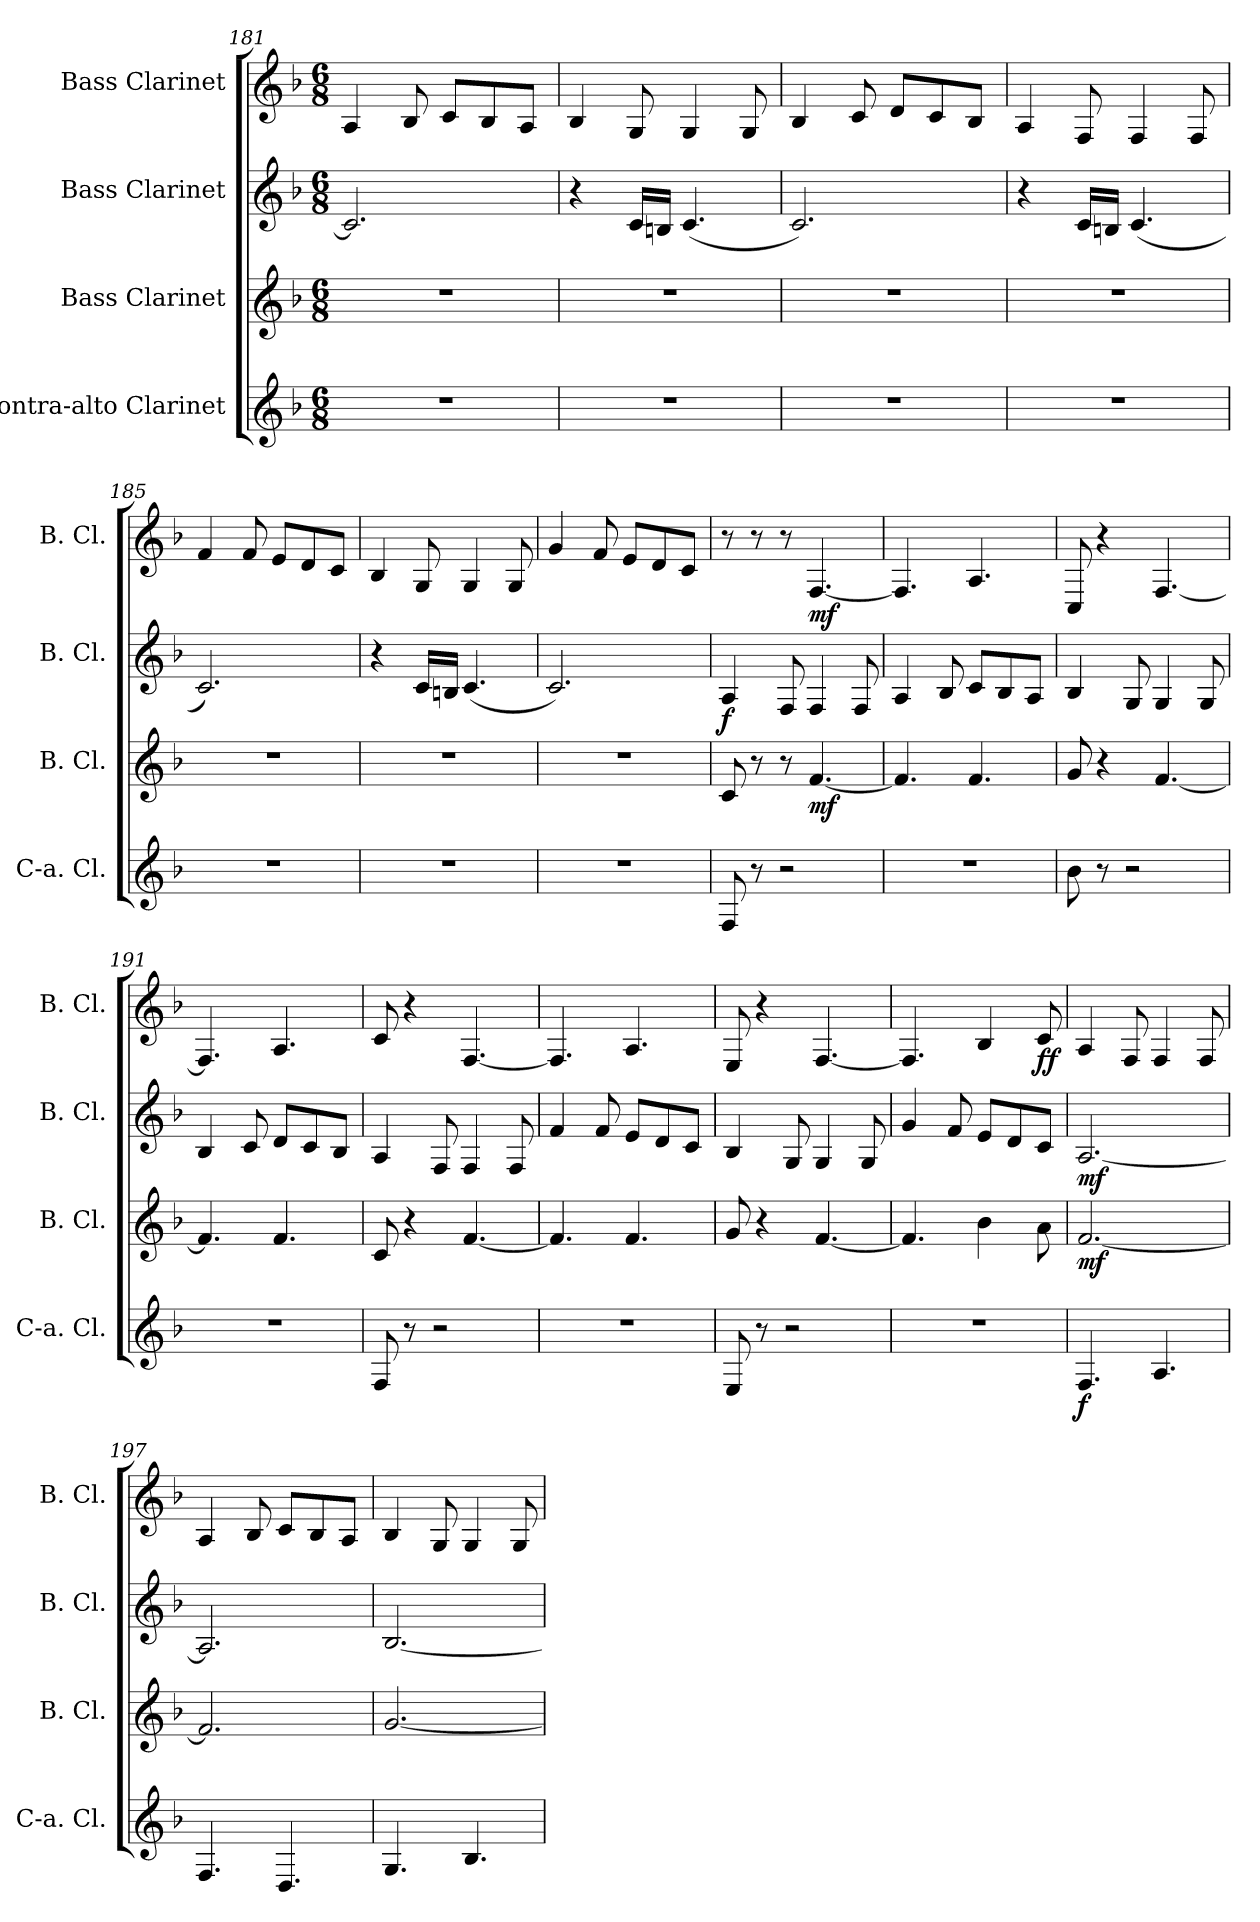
**kern	**dynam	**kern	**dynam	**kern	**dynam	**kern	**dynam
*part4	*part4	*part3	*part3	*part2	*part2	*part1	*part1
*staff4	*staff4	*staff3	*staff3	*staff2	*staff2	*staff1	*staff1
*I"Contra-alto Clarinet	*	*I"Bass Clarinet	*	*I"Bass Clarinet	*	*I"Bass Clarinet	*
*I'C-a. Cl.	*	*I'B. Cl.	*	*I'B. Cl.	*	*I'B. Cl.	*
!!LO:LB:g=z
*clefG2	*	*clefG2	*	*clefG2	*	*clefG2	*
*ITrd12c21	*	*ITrd8c14	*	*ITrd8c14	*	*ITrd8c14	*
*k[b-]	*	*k[b-]	*	*k[b-]	*	*k[b-]	*
*M6/8	*	*M6/8	*	*M6/8	*	*M6/8	*
=181	=181	=181	=181	=181	=181	=181	=181
2.r	.	2.r	.	2.C/]	.	4AA/	.
.	.	.	.	.	.	8BB-/	.
.	.	.	.	.	.	8C/L	.
.	.	.	.	.	.	8BB-/	.
.	.	.	.	.	.	8AA/J	.
=182	=182	=182	=182	=182	=182	=182	=182
2.r	.	2.r	.	4r	.	4BB-/	.
.	.	.	.	16C/LL	.	8GG/	.
.	.	.	.	16BBn/JJ	.	.	.
.	.	.	.	(4.C/	.	4GG/	.
.	.	.	.	.	.	8GG/	.
=183	=183	=183	=183	=183	=183	=183	=183
2.r	.	2.r	.	2.C/)	.	4BB-/	.
.	.	.	.	.	.	8C/	.
.	.	.	.	.	.	8D/L	.
.	.	.	.	.	.	8C/	.
.	.	.	.	.	.	8BB-/J	.
=184	=184	=184	=184	=184	=184	=184	=184
2.r	.	2.r	.	4r	.	4AA/	.
.	.	.	.	16C/LL	.	8FF/	.
.	.	.	.	16BBn/JJ	.	.	.
.	.	.	.	(4.C/	.	4FF/	.
.	.	.	.	.	.	8FF/	.
=185	=185	=185	=185	=185	=185	=185	=185
2.r	.	2.r	.	2.C/)	.	4F/	.
.	.	.	.	.	.	8F/	.
.	.	.	.	.	.	8E/L	.
.	.	.	.	.	.	8D/	.
.	.	.	.	.	.	8C/J	.
!!LO:LB:g=z
=186	=186	=186	=186	=186	=186	=186	=186
2.r	.	2.r	.	4r	.	4BB-/	.
.	.	.	.	16C/LL	.	8GG/	.
.	.	.	.	16BBn/JJ	.	.	.
.	.	.	.	(4.C/	.	4GG/	.
.	.	.	.	.	.	8GG/	.
=187	=187	=187	=187	=187	=187	=187	=187
2.r	.	2.r	.	2.C/)	.	4G/	.
.	.	.	.	.	.	8F/	.
.	.	.	.	.	.	8E/L	.
.	.	.	.	.	.	8D/	.
.	.	.	.	.	.	8C/J	.
=188	=188	=188	=188	=188	=188	=188	=188
!	!	!	!	!	!LO:DY:b	!	!
8FF/	.	8C/	.	4AA/	f	8r	.
8r	.	8r	.	.	.	8r	.
2r	.	8r	.	8FF/	.	8r	.
!	!	!	!LO:DY:b	!	!	!	!LO:DY:b
.	.	[4.F/	mf	4FF/	.	[4.FF/	mf
.	.	.	.	8FF/	.	.	.
=189	=189	=189	=189	=189	=189	=189	=189
2.r	.	4.F/]	.	4AA/	.	4.FF/]	.
.	.	.	.	8BB-/	.	.	.
.	.	4.F/	.	8C/L	.	4.AA/	.
.	.	.	.	8BB-/	.	.	.
.	.	.	.	8AA/J	.	.	.
=190	=190	=190	=190	=190	=190	=190	=190
8B-\	.	8G/	.	4BB-/	.	8CC/	.
8r	.	4r	.	.	.	4r	.
2r	.	.	.	8GG/	.	.	.
.	.	[4.F/	.	4GG/	.	[4.FF/	.
.	.	.	.	8GG/	.	.	.
!!LO:LB:g=z
=191	=191	=191	=191	=191	=191	=191	=191
2.r	.	4.F/]	.	4BB-/	.	4.FF/]	.
.	.	.	.	8C/	.	.	.
.	.	4.F/	.	8D/L	.	4.AA/	.
.	.	.	.	8C/	.	.	.
.	.	.	.	8BB-/J	.	.	.
=192	=192	=192	=192	=192	=192	=192	=192
8FF/	.	8C/	.	4AA/	.	8C/	.
8r	.	4r	.	.	.	4r	.
2r	.	.	.	8FF/	.	.	.
.	.	[4.F/	.	4FF/	.	[4.FF/	.
.	.	.	.	8FF/	.	.	.
=193	=193	=193	=193	=193	=193	=193	=193
2.r	.	4.F/]	.	4F/	.	4.FF/]	.
.	.	.	.	8F/	.	.	.
.	.	4.F/	.	8E/L	.	4.AA/	.
.	.	.	.	8D/	.	.	.
.	.	.	.	8C/J	.	.	.
=194	=194	=194	=194	=194	=194	=194	=194
8EE/	.	8G/	.	4BB-/	.	8EE/	.
8r	.	4r	.	.	.	4r	.
2r	.	.	.	8GG/	.	.	.
.	.	[4.F/	.	4GG/	.	[4.FF/	.
.	.	.	.	8GG/	.	.	.
=195	=195	=195	=195	=195	=195	=195	=195
2.r	.	4.F/]	.	4G/	.	4.FF/]	.
.	.	.	.	8F/	.	.	.
.	.	4B-\	.	8E/L	.	4BB-/	.
.	.	.	.	8D/	.	.	.
!	!	!	!	!	!	!	!LO:DY:b
.	.	8A\	.	8C/J	.	8C/	ff
!!LO:PB:g=z
=196	=196	=196	=196	=196	=196	=196	=196
!	!LO:DY:b	!	!LO:DY:b	!	!LO:DY:b	!	!
4.FF/	f	[2.F/	mf	[2.AA/	mf	4AA/	.
.	.	.	.	.	.	8FF/	.
4.AA/	.	.	.	.	.	4FF/	.
.	.	.	.	.	.	8FF/	.
=197	=197	=197	=197	=197	=197	=197	=197
4.FF/	.	2.F/]	.	2.AA/]	.	4AA/	.
.	.	.	.	.	.	8BB-/	.
4.DD/	.	.	.	.	.	8C/L	.
.	.	.	.	.	.	8BB-/	.
.	.	.	.	.	.	8AA/J	.
=198	=198	=198	=198	=198	=198	=198	=198
4.GG/	.	[2.G/	.	[2.BB-/	.	4BB-/	.
.	.	.	.	.	.	8GG/	.
4.BB-/	.	.	.	.	.	4GG/	.
.	.	.	.	.	.	8GG/	.
=	=	=	=	=	=	=	=
*-	*-	*-	*-	*-	*-	*-	*-
